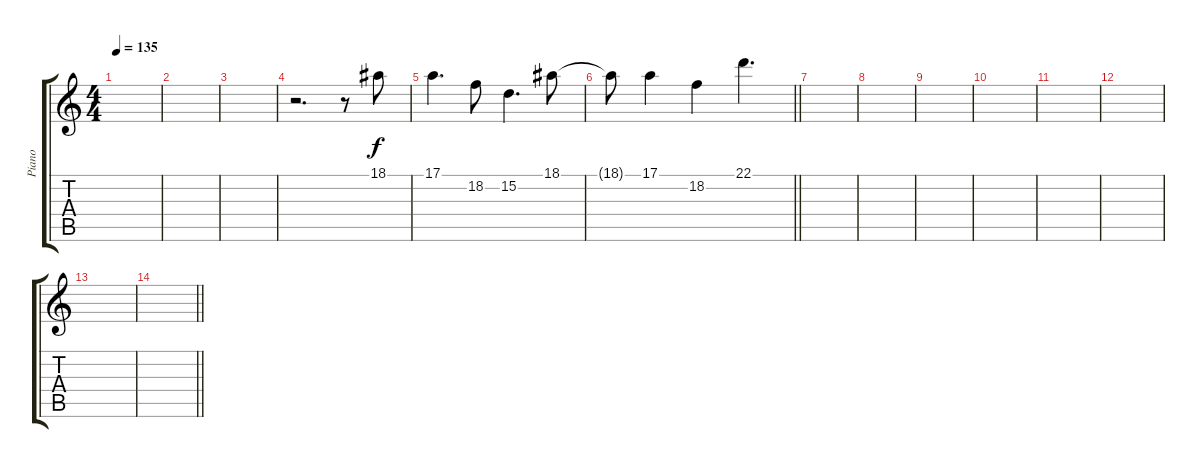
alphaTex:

\track ("Piano" "Piano") {instrument brightacousticpiano}
\staff {score tabs}
\tuning (E4 B3 G3 D3 A2 E2) {hide}
\ts (4 4)
\tempo 135
\clef g2
\ks c
|
|
|
r.2{d} r.8 18.1.8 |
17.1.4{d} 18.2.8 15.2.4{d} 18.1.8 |
\barLineRight lightlight
18.1{t}.8 17.1.4 18.2.4 22.1.4{d} |
|
|
|
|
|
|
|
\barLineRight lightlight
